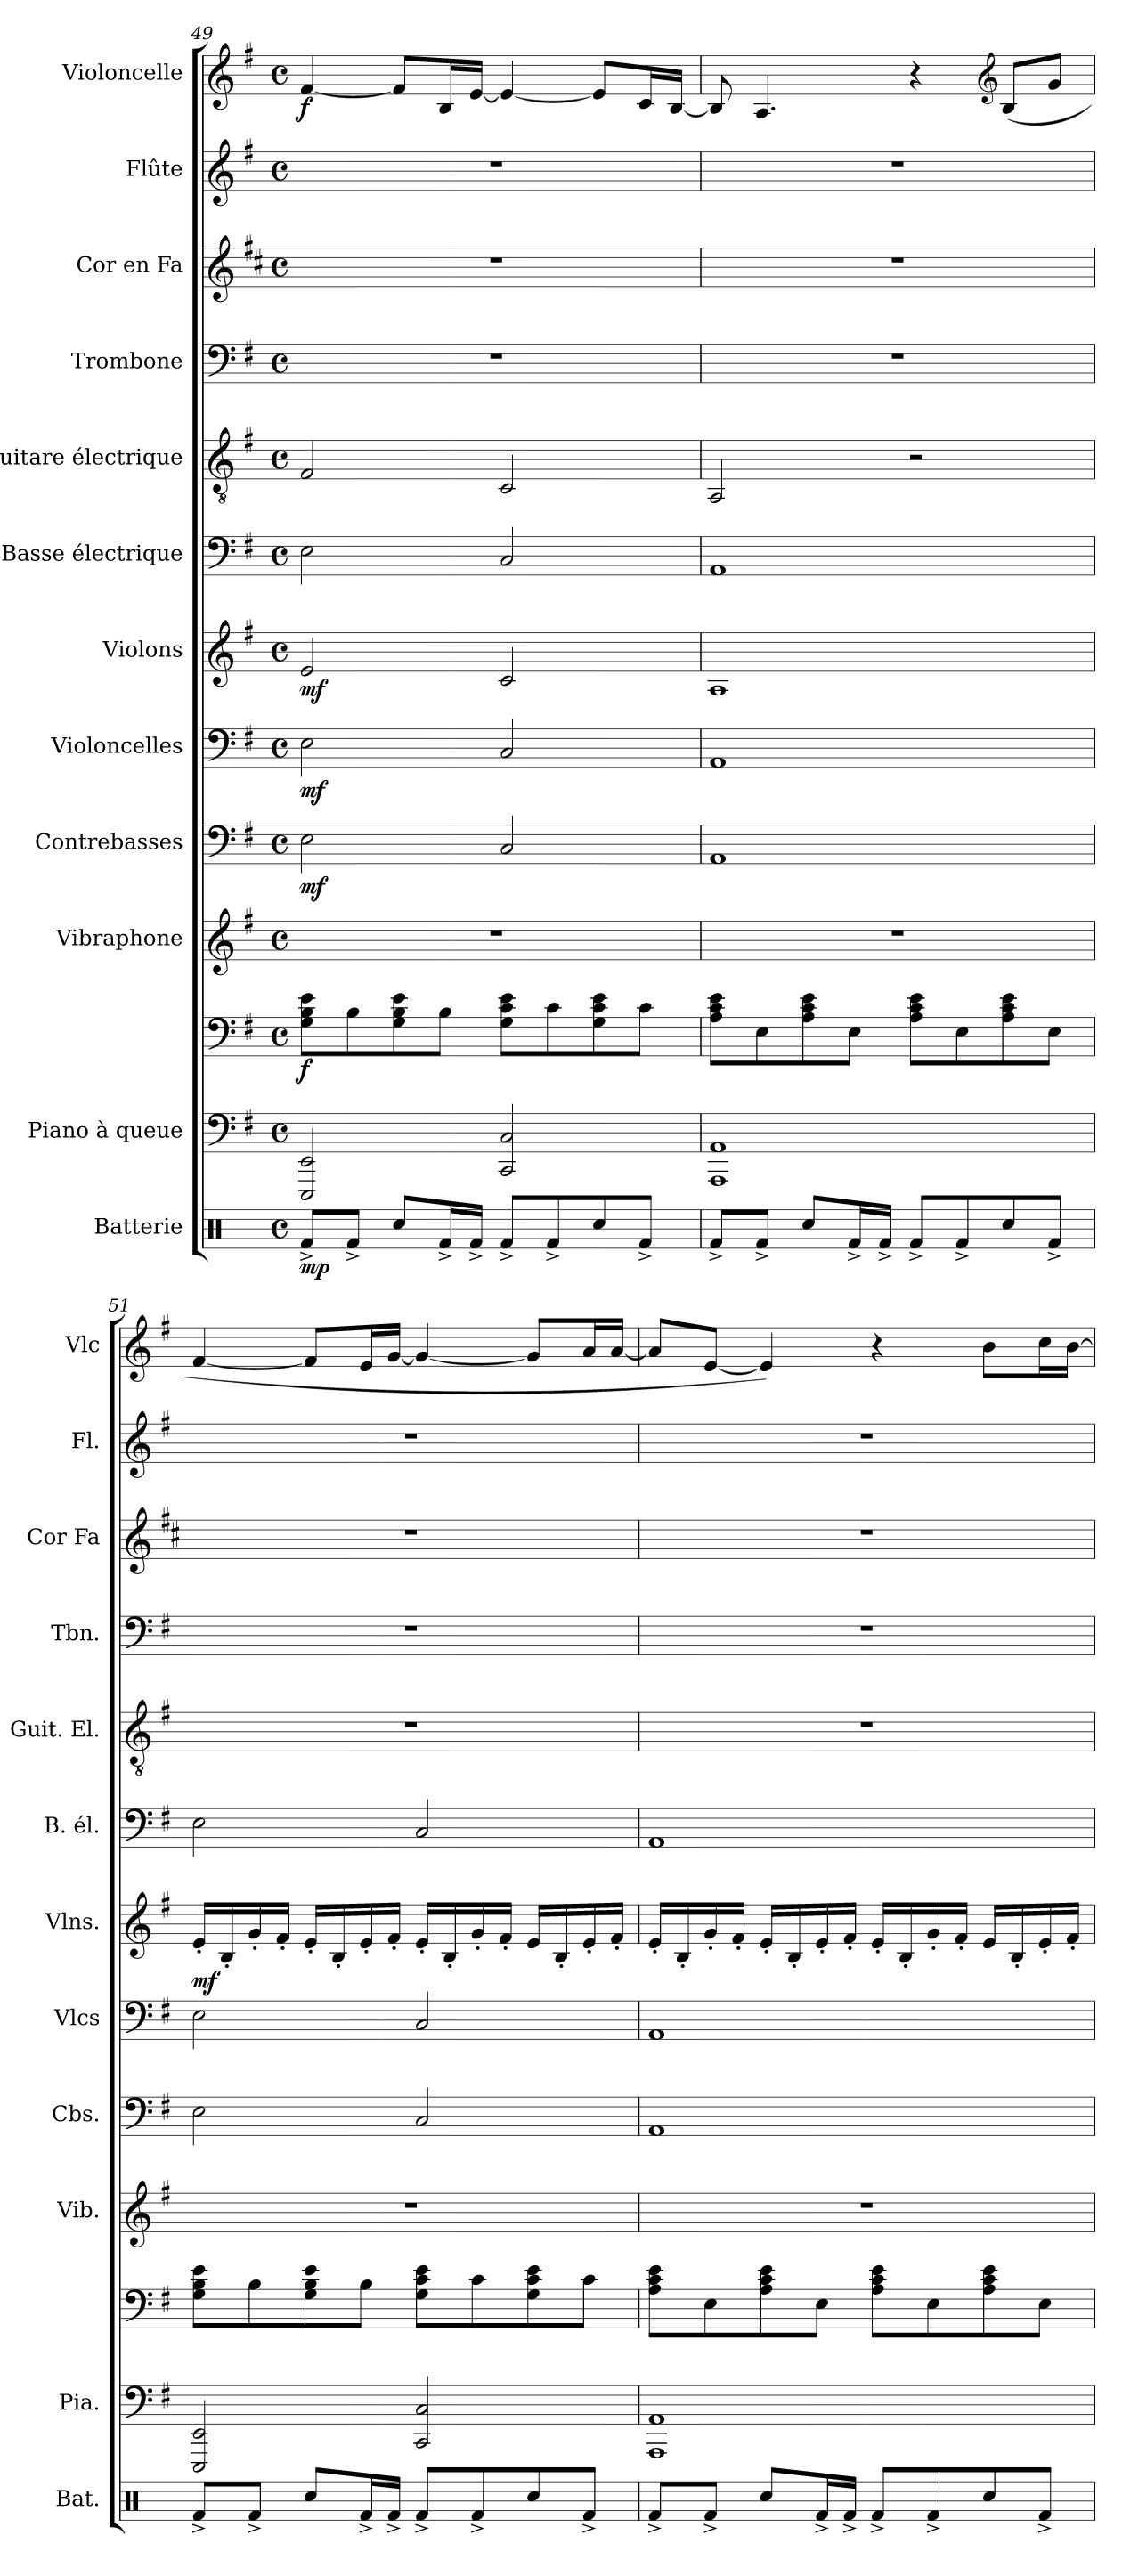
**kern	**dynam	**kern	**kern	**dynam	**kern	**kern	**dynam	**kern	**dynam	**kern	**dynam	**kern	**kern	**kern	**kern	**kern	**kern	**dynam
*part12	*part12	*part11	*part11	*part11	*part10	*part9	*part9	*part8	*part8	*part7	*part7	*part6	*part5	*part4	*part3	*part2	*part1	*part1
*staff13	*staff13	*staff12	*staff11	*staff11/12	*staff10	*staff9	*staff9	*staff8	*staff8	*staff7	*staff7	*staff6	*staff5	*staff4	*staff3	*staff2	*staff1	*staff1
*I"Batterie	*	*I"Piano à queue	*	*	*I"Vibraphone	*I"Contrebasses	*	*I"Violoncelles	*	*I"Violons	*	*I"Basse électrique	*I"Guitare électrique	*I"Trombone	*I"Cor en Fa	*I"Flûte	*I"Violoncelle	*
*I'Bat.	*	*I'Pia.	*	*	*I'Vib.	*I'Cbs.	*	*I'Vlcs	*	*I'Vlns.	*	*I'B. él.	*I'Guit. El.	*I'Tbn.	*I'Cor Fa	*I'Fl.	*I'Vlc	*
*clefX	*	*clefF4	*clefF4	*	*clefG2	*clefF4	*	*clefF4	*	*clefG2	*	*clefF4	*clefGv2	*clefF4	*clefG2	*clefG2	*clefG2	*
*	*	*	*	*	*	*ITrd7c12	*	*	*	*	*	*ITrd7c12	*	*	*ITrd4c7	*	*	*
*k[]	*	*k[f#]	*k[f#]	*	*k[f#]	*k[f#]	*	*k[f#]	*	*k[f#]	*	*k[f#]	*k[f#]	*k[f#]	*k[f#]	*k[f#]	*k[f#]	*
*M4/4	*	*M4/4	*M4/4	*	*M4/4	*M4/4	*	*M4/4	*	*M4/4	*	*M4/4	*M4/4	*M4/4	*M4/4	*M4/4	*M4/4	*
*met(c)	*	*met(c)	*met(c)	*	*met(c)	*met(c)	*	*met(c)	*	*met(c)	*	*met(c)	*met(c)	*met(c)	*met(c)	*met(c)	*met(c)	*
=49	=49	=49	=49	=49	=49	=49	=49	=49	=49	=49	=49	=49	=49	=49	=49	=49	=49	=49
!	!LO:DY:b	!	!	!LO:DY:b	!	!	!LO:DY:b	!	!LO:DY:b	!	!LO:DY:b	!	!	!	!	!	!	!LO:DY:b
8Rf^/L	mp	2EEE/ 2EE/	8G\ 8B\ 8e\L	f	1r	2EE\	mf	2E\	mf	2e/	mf	2EE\	2F#/	1r	1r	1r	[4f#/	f
8Rf^/J	.	.	8B\	.	.	.	.	.	.	.	.	.	.	.	.	.	.	.
8Rcc/L	.	.	8G\ 8B\ 8e\	.	.	.	.	.	.	.	.	.	.	.	.	.	8f#/L]	.
16Rf^/L	.	.	8B\J	.	.	.	.	.	.	.	.	.	.	.	.	.	16B/L	.
16Rf^/JJ	.	.	.	.	.	.	.	.	.	.	.	.	.	.	.	.	[16e/JJ	.
8Rf^/L	.	2CC/ 2C/	8G\ 8c\ 8e\L	.	.	2CC/	.	2C/	.	2c/	.	2CC/	2C/	.	.	.	4e/_	.
8Rf^/	.	.	8c\	.	.	.	.	.	.	.	.	.	.	.	.	.	.	.
8Rcc/	.	.	8G\ 8c\ 8e\	.	.	.	.	.	.	.	.	.	.	.	.	.	8e/L]	.
8Rf^/J	.	.	8c\J	.	.	.	.	.	.	.	.	.	.	.	.	.	16c/L	.
.	.	.	.	.	.	.	.	.	.	.	.	.	.	.	.	.	[16B/JJ	.
!!LO:PB:g=z
=50	=50	=50	=50	=50	=50	=50	=50	=50	=50	=50	=50	=50	=50	=50	=50	=50	=50	=50
8Rf^/L	.	1AAA 1AA	8A\ 8c\ 8e\L	.	1r	1AAA	.	1AA	.	1A	.	1AAA	2AA/	1r	1r	1r	8B/]	.
8Rf^/J	.	.	8E\	.	.	.	.	.	.	.	.	.	.	.	.	.	4.A/	.
8Rcc/L	.	.	8A\ 8c\ 8e\	.	.	.	.	.	.	.	.	.	.	.	.	.	.	.
16Rf^/L	.	.	8E\J	.	.	.	.	.	.	.	.	.	.	.	.	.	.	.
16Rf^/JJ	.	.	.	.	.	.	.	.	.	.	.	.	.	.	.	.	.	.
8Rf^/L	.	.	8A\ 8c\ 8e\L	.	.	.	.	.	.	.	.	.	2r	.	.	.	4r	.
8Rf^/	.	.	8E\	.	.	.	.	.	.	.	.	.	.	.	.	.	.	.
*	*	*	*	*	*	*	*	*	*	*	*	*	*	*	*	*	*clefG2	*
8Rcc/	.	.	8A\ 8c\ 8e\	.	.	.	.	.	.	.	.	.	.	.	.	.	(>8B/L	.
8Rf^/J	.	.	8E\J	.	.	.	.	.	.	.	.	.	.	.	.	.	8g/J	.
=51	=51	=51	=51	=51	=51	=51	=51	=51	=51	=51	=51	=51	=51	=51	=51	=51	=51	=51
!	!	!	!	!	!	!	!	!	!	!	!LO:DY:b	!	!	!	!	!	!	!
8Rf^/L	.	2EEE/ 2EE/	8G\ 8B\ 8e\L	.	1r	2EE\	.	2E\	.	16e'/LL	mf	2EE\	1r	1r	1r	1r	[4f#/	.
.	.	.	.	.	.	.	.	.	.	16B'/	.	.	.	.	.	.	.	.
8Rf^/J	.	.	8B\	.	.	.	.	.	.	16g'/	.	.	.	.	.	.	.	.
.	.	.	.	.	.	.	.	.	.	16f#'/JJ	.	.	.	.	.	.	.	.
8Rcc/L	.	.	8G\ 8B\ 8e\	.	.	.	.	.	.	16e'/LL	.	.	.	.	.	.	8f#/L]	.
.	.	.	.	.	.	.	.	.	.	16B'/	.	.	.	.	.	.	.	.
16Rf^/L	.	.	8B\J	.	.	.	.	.	.	16e'/	.	.	.	.	.	.	16e/L	.
16Rf^/JJ	.	.	.	.	.	.	.	.	.	16f#'/JJ	.	.	.	.	.	.	[16g/JJ	.
8Rf^/L	.	2CC/ 2C/	8G\ 8c\ 8e\L	.	.	2CC/	.	2C/	.	16e'/LL	.	2CC/	.	.	.	.	4g/_	.
.	.	.	.	.	.	.	.	.	.	16B'/	.	.	.	.	.	.	.	.
8Rf^/	.	.	8c\	.	.	.	.	.	.	16g'/	.	.	.	.	.	.	.	.
.	.	.	.	.	.	.	.	.	.	16f#'/JJ	.	.	.	.	.	.	.	.
8Rcc/	.	.	8G\ 8c\ 8e\	.	.	.	.	.	.	16e/LL	.	.	.	.	.	.	8g/L]	.
.	.	.	.	.	.	.	.	.	.	16B'/	.	.	.	.	.	.	.	.
8Rf^/J	.	.	8c\J	.	.	.	.	.	.	16e'/	.	.	.	.	.	.	16a/L	.
.	.	.	.	.	.	.	.	.	.	16f#'/JJ	.	.	.	.	.	.	[16a/JJ	.
=52	=52	=52	=52	=52	=52	=52	=52	=52	=52	=52	=52	=52	=52	=52	=52	=52	=52	=52
8Rf^/L	.	1AAA 1AA	8A\ 8c\ 8e\L	.	1r	1AAA	.	1AA	.	16e'/LL	.	1AAA	1r	1r	1r	1r	8a/L]	.
.	.	.	.	.	.	.	.	.	.	16B'/	.	.	.	.	.	.	.	.
8Rf^/J	.	.	8E\	.	.	.	.	.	.	16g'/	.	.	.	.	.	.	[8e/J	.
.	.	.	.	.	.	.	.	.	.	16f#'/JJ	.	.	.	.	.	.	.	.
8Rcc/L	.	.	8A\ 8c\ 8e\	.	.	.	.	.	.	16e'/LL	.	.	.	.	.	.	4e/])	.
.	.	.	.	.	.	.	.	.	.	16B'/	.	.	.	.	.	.	.	.
16Rf^/L	.	.	8E\J	.	.	.	.	.	.	16e'/	.	.	.	.	.	.	.	.
16Rf^/JJ	.	.	.	.	.	.	.	.	.	16f#'/JJ	.	.	.	.	.	.	.	.
8Rf^/L	.	.	8A\ 8c\ 8e\L	.	.	.	.	.	.	16e'/LL	.	.	.	.	.	.	4r	.
.	.	.	.	.	.	.	.	.	.	16B'/	.	.	.	.	.	.	.	.
8Rf^/	.	.	8E\	.	.	.	.	.	.	16g'/	.	.	.	.	.	.	.	.
.	.	.	.	.	.	.	.	.	.	16f#'/JJ	.	.	.	.	.	.	.	.
8Rcc/	.	.	8A\ 8c\ 8e\	.	.	.	.	.	.	16e/LL	.	.	.	.	.	.	8b\L	.
.	.	.	.	.	.	.	.	.	.	16B'/	.	.	.	.	.	.	.	.
8Rf^/J	.	.	8E\J	.	.	.	.	.	.	16e'/	.	.	.	.	.	.	16cc\L	.
.	.	.	.	.	.	.	.	.	.	16f#'/JJ	.	.	.	.	.	.	[16b\JJ	.
=	=	=	=	=	=	=	=	=	=	=	=	=	=	=	=	=	=	=
*-	*-	*-	*-	*-	*-	*-	*-	*-	*-	*-	*-	*-	*-	*-	*-	*-	*-	*-
